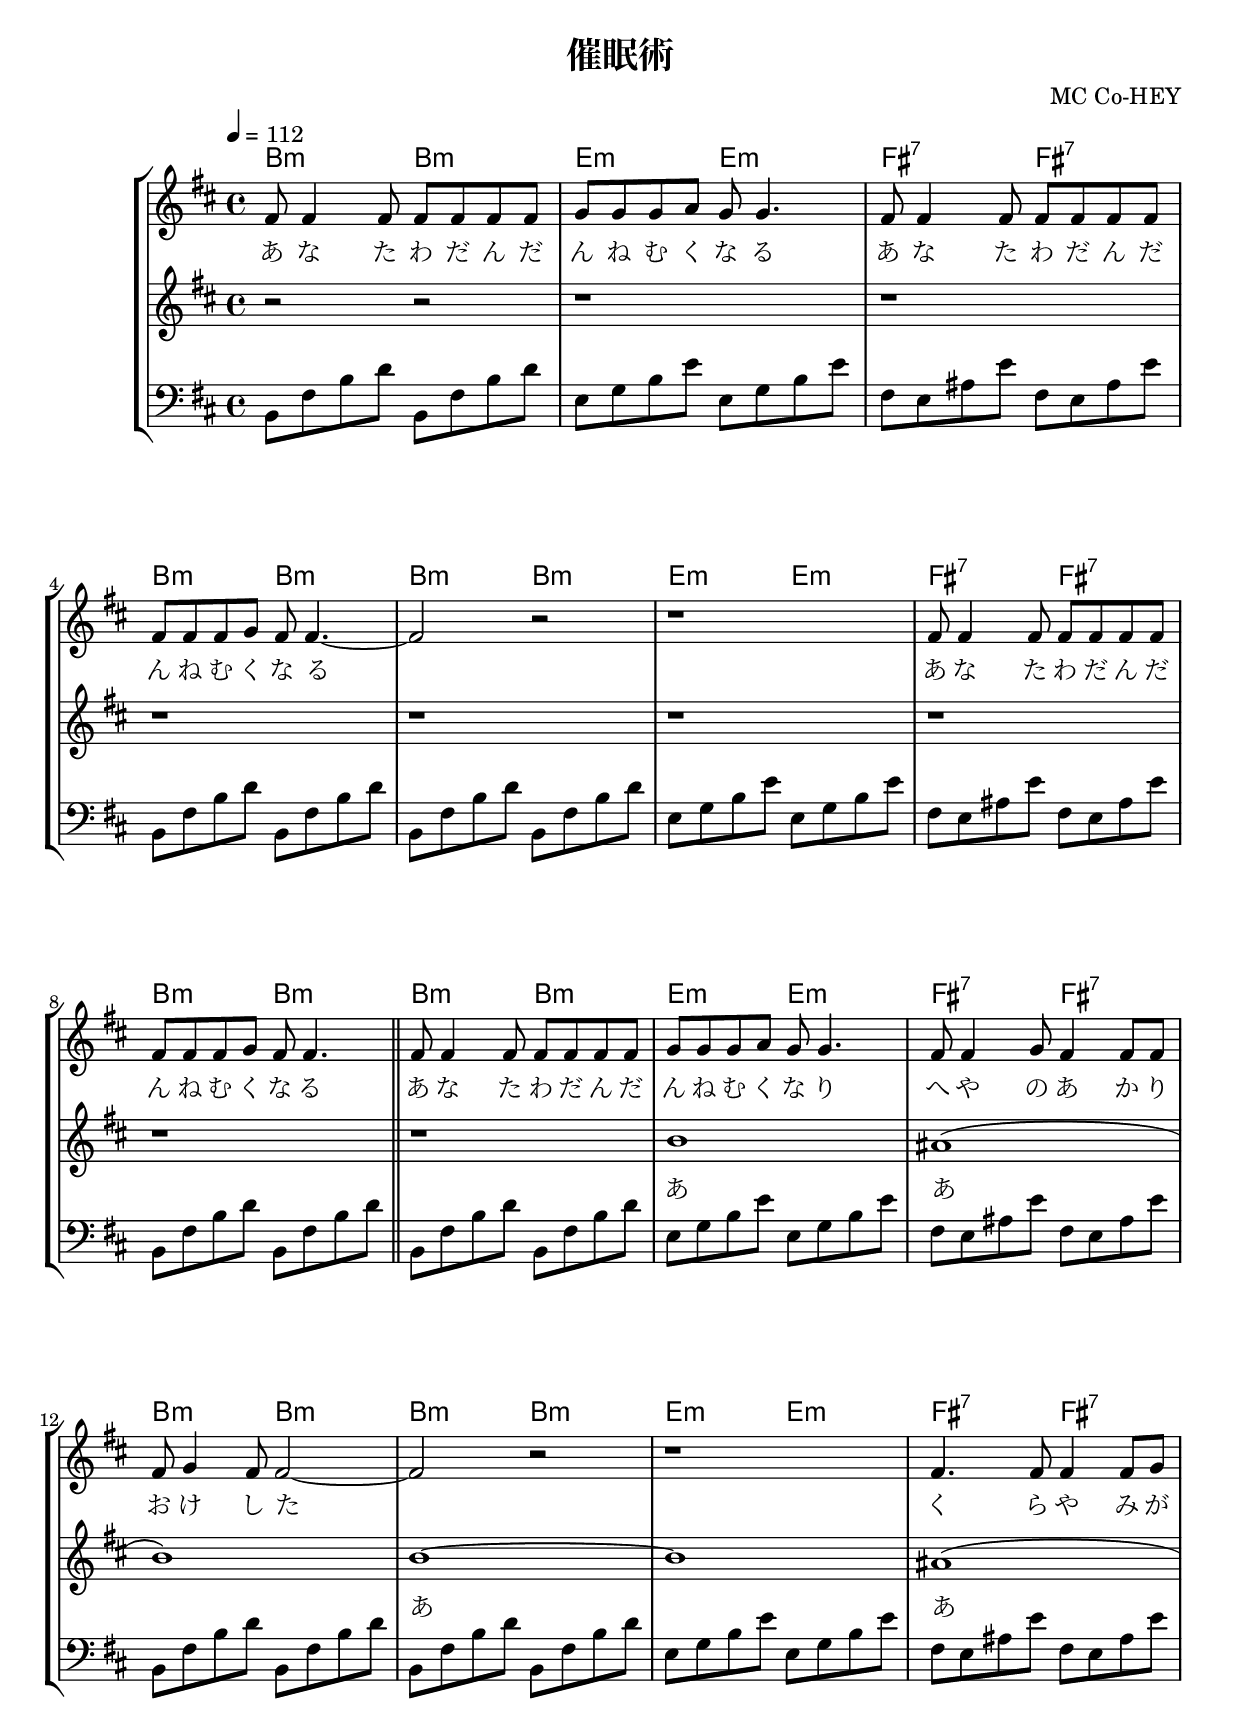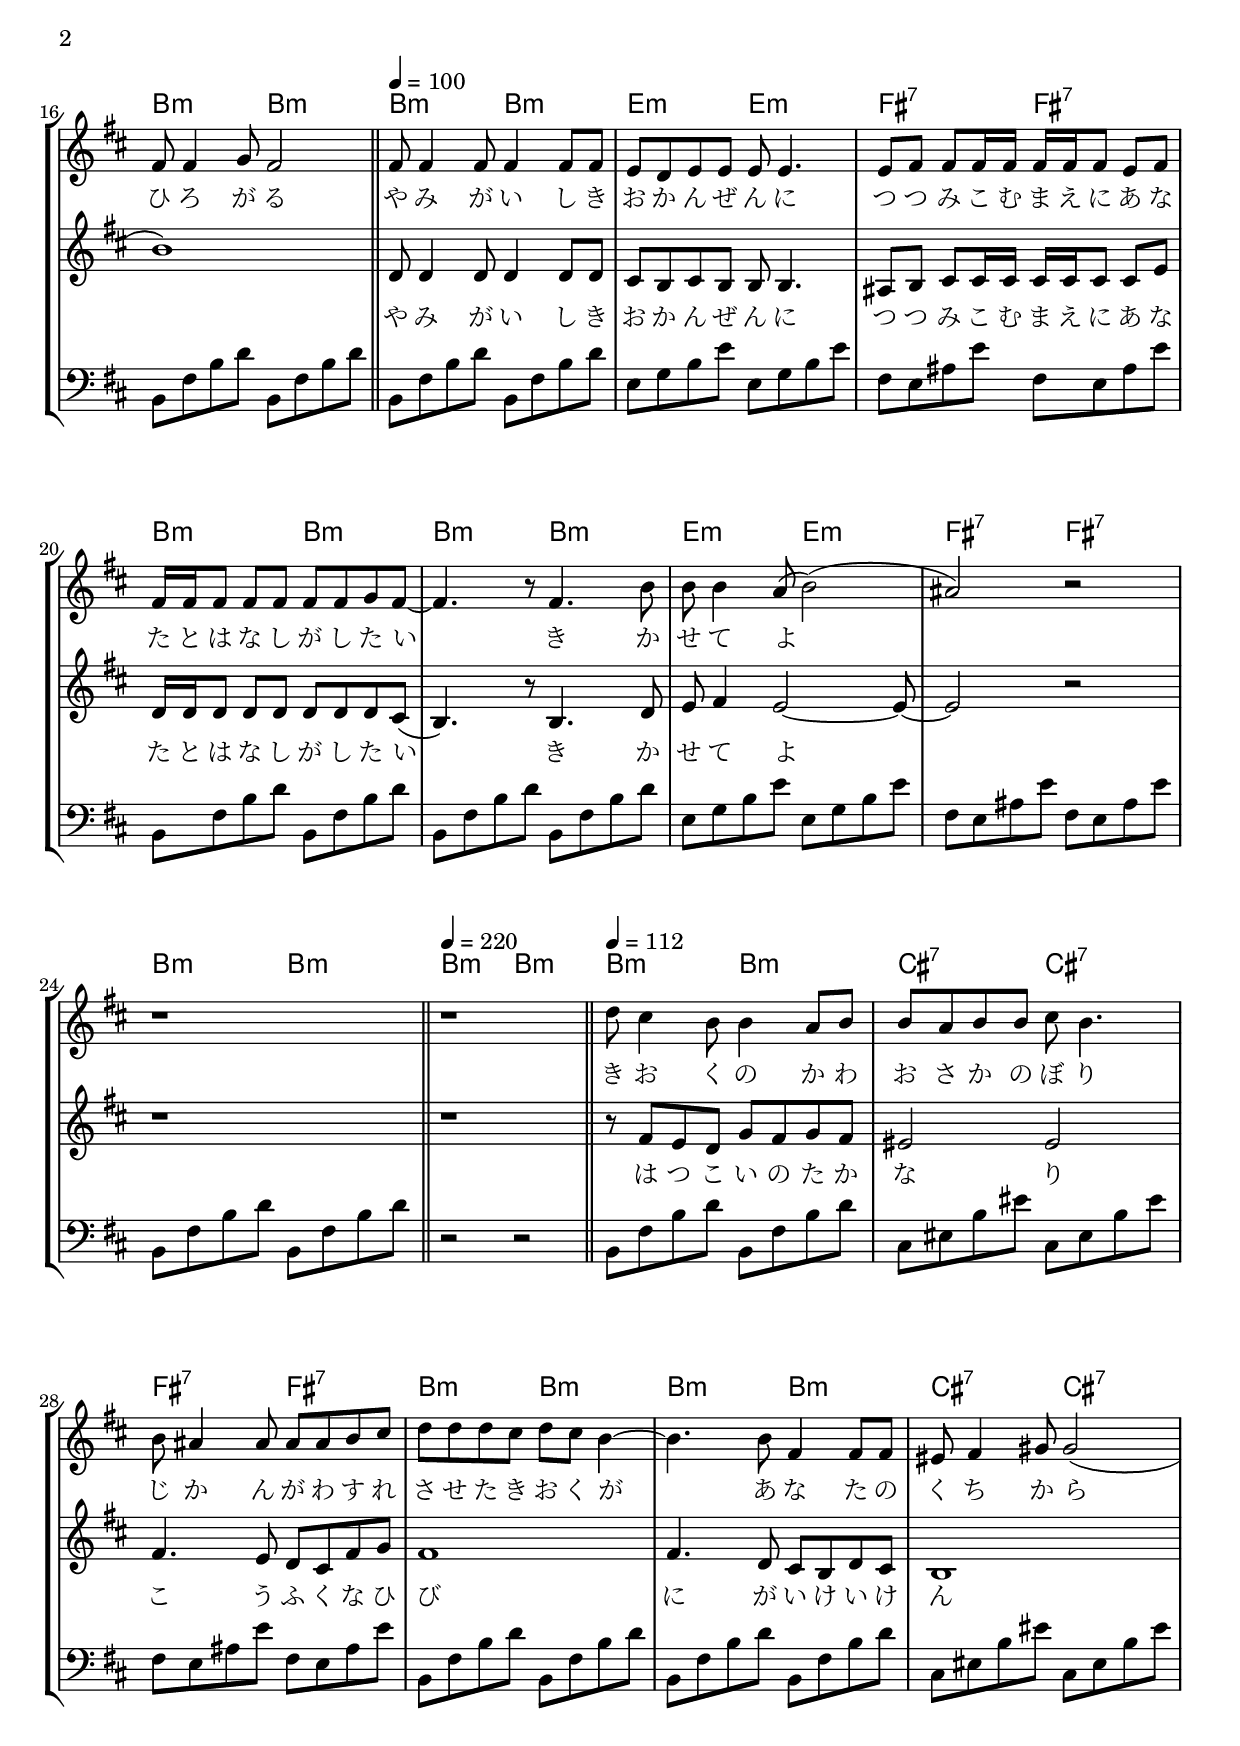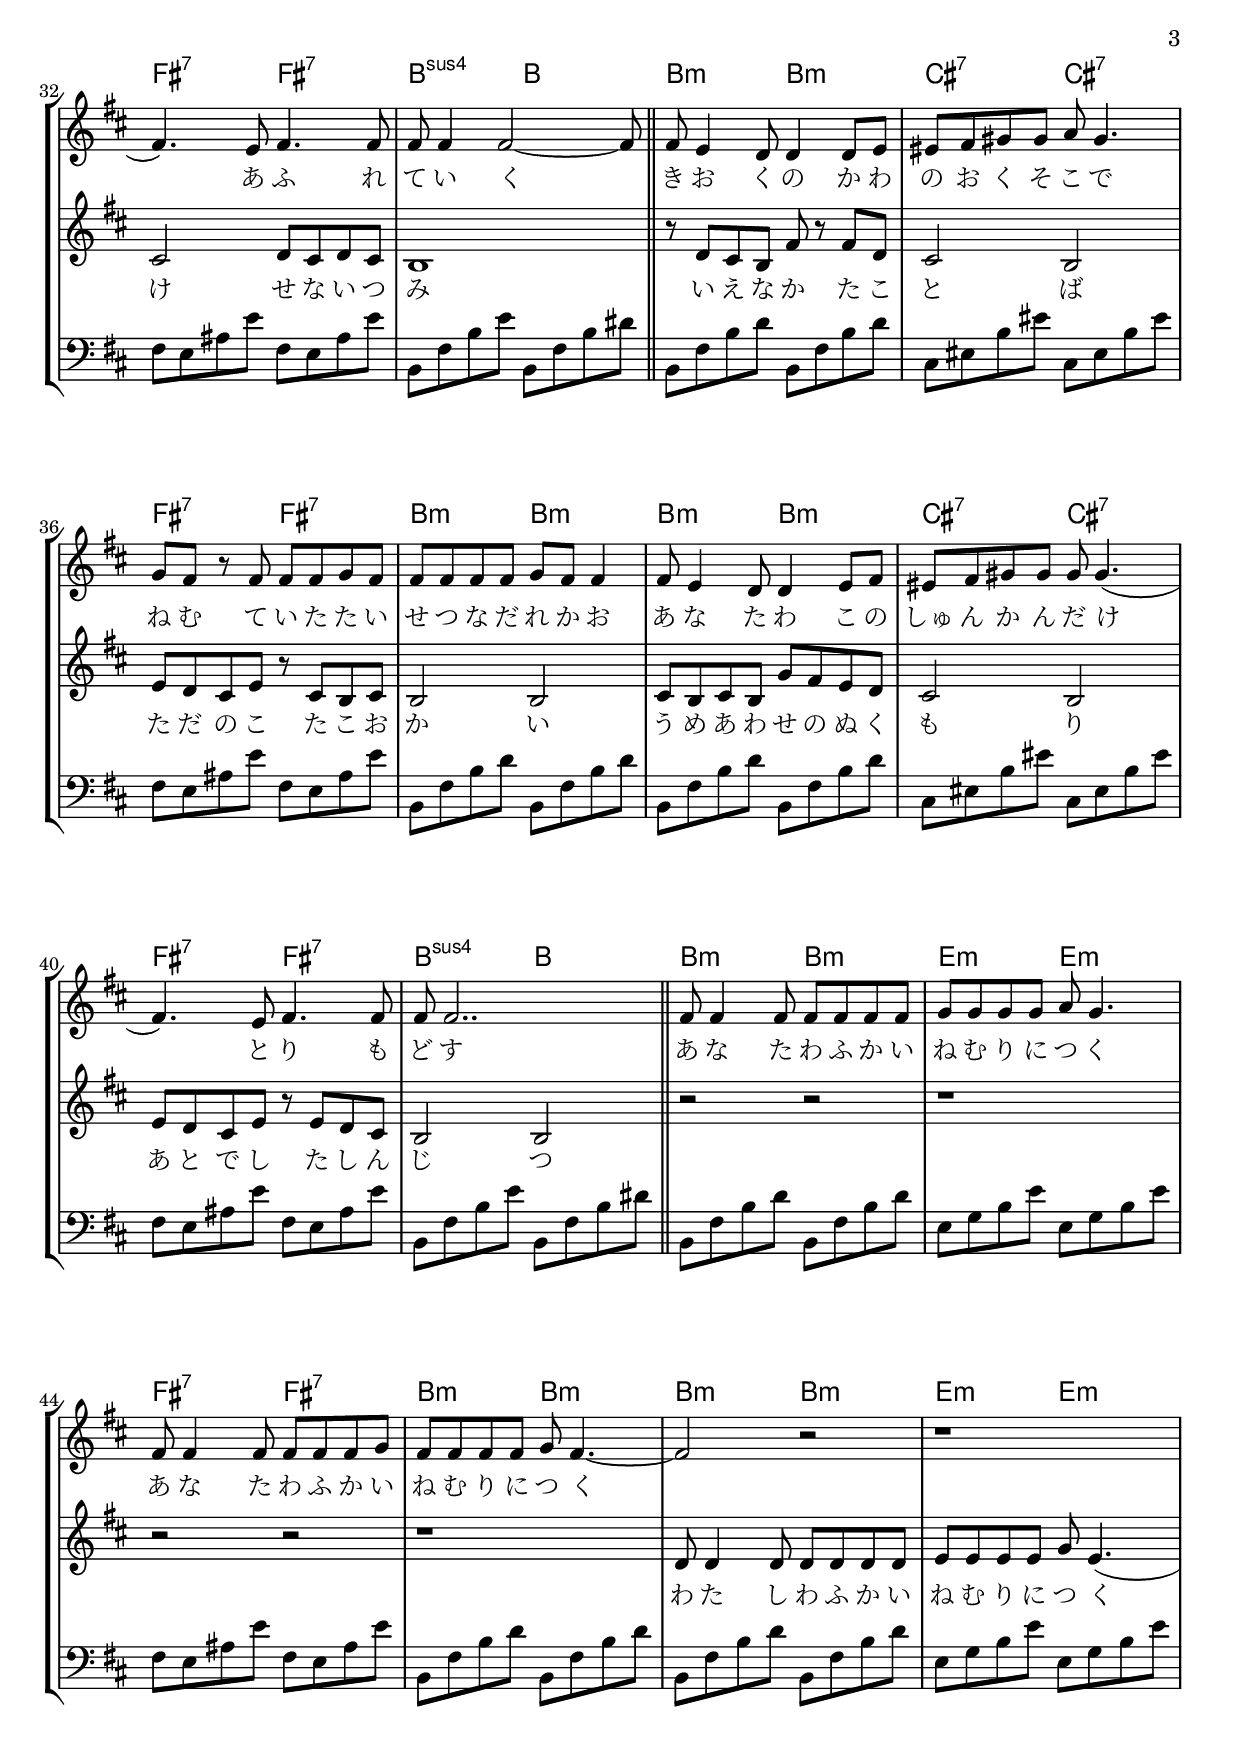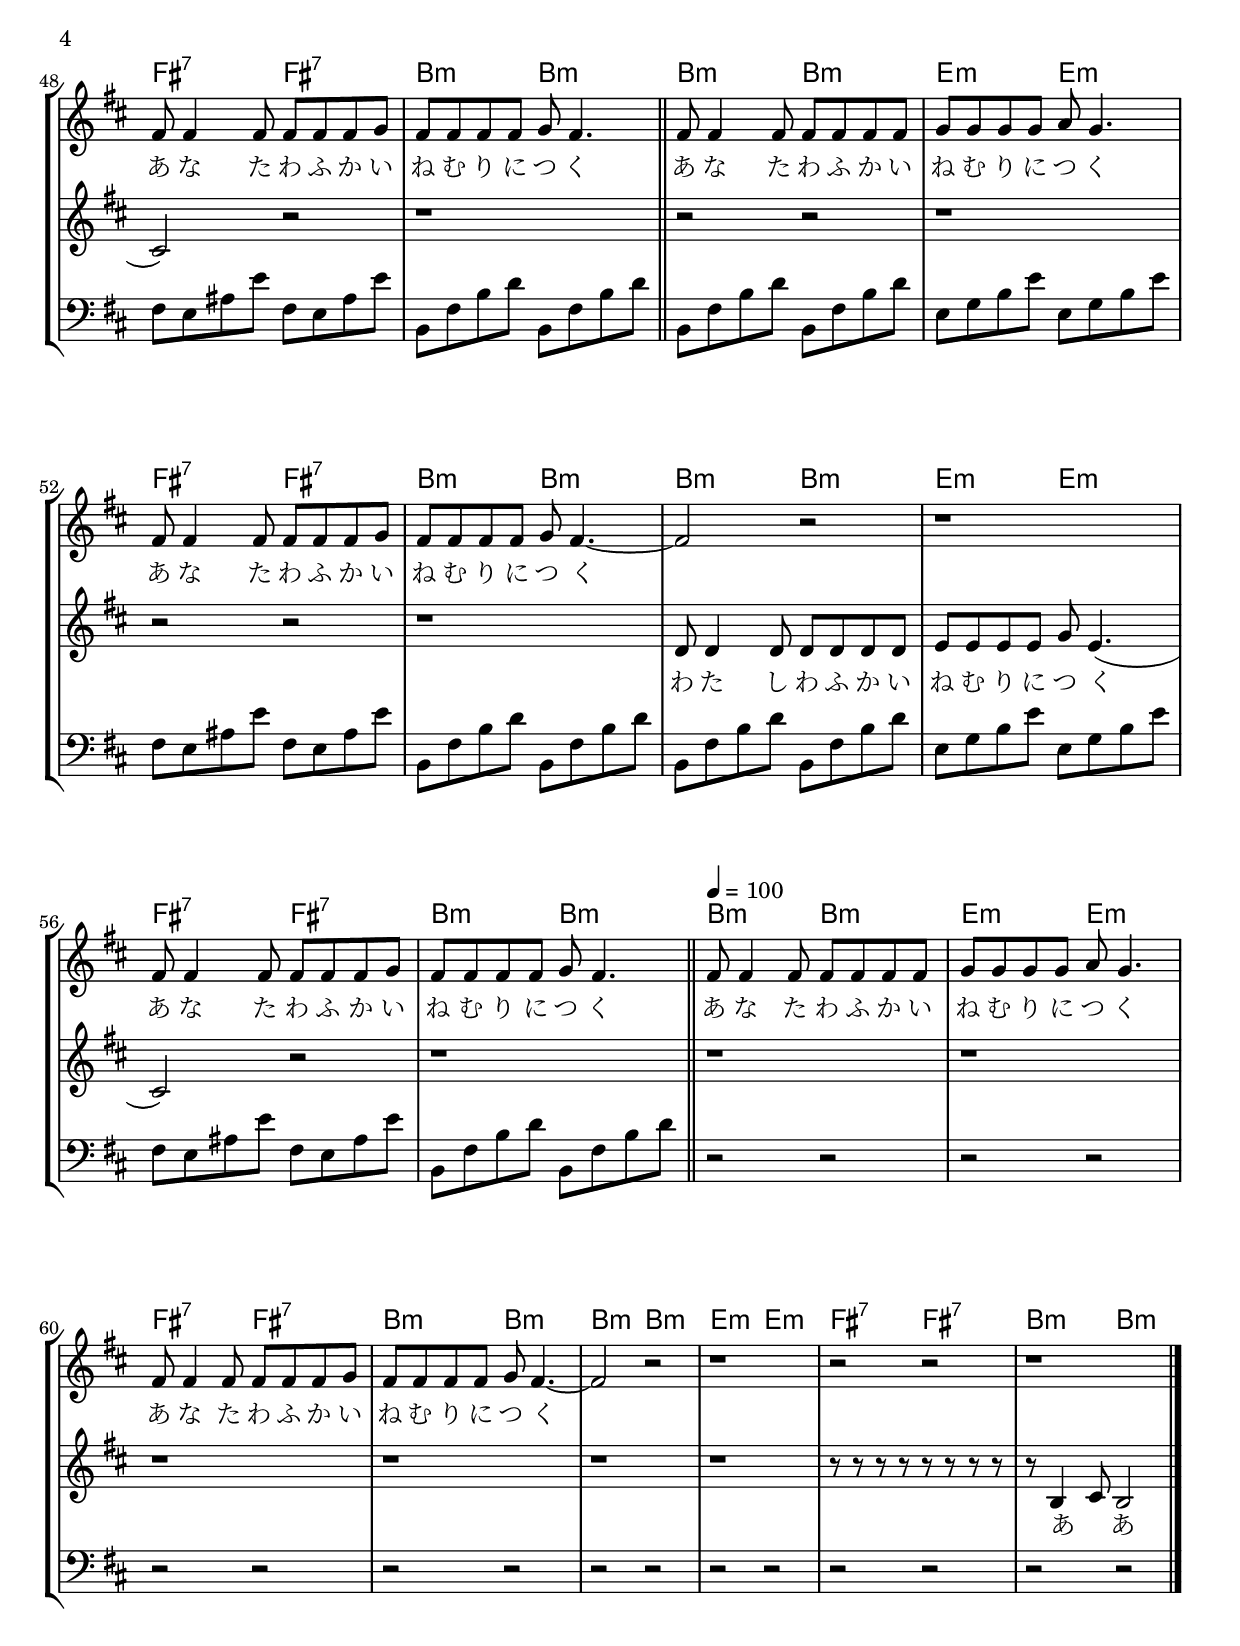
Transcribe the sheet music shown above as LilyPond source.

\version "2.12.1"

\header {
	title = \markup {催眠術}
	composer = \markup \center-column {"MC Co-HEY"}
}

harmony = \chordmode {
	b2:m b:m e:m e:m fis:7 fis:7 b:m b:m b:m b:m e:m e:m fis:7 fis:7 b:m b:m 

	b:m b:m e:m e:m fis:7 fis:7 b:m b:m b:m b:m e:m e:m fis:7 fis:7 b:m b:m 

	b:m b:m e:m e:m fis:7 fis:7 b:m b:m b:m b:m e:m e:m fis:7 fis:7 b:m b:m 

	b:m b:m 

	b:m b:m cis:7 cis:7 fis:7 fis:7 b:m b:m b:m b:m cis:7 cis:7 fis:7 fis:7 b:sus4 b 

	b:m b:m cis:7 cis:7 fis:7 fis:7 b:m b:m b:m b:m cis:7 cis:7 fis:7 fis:7 b:sus4 b 

	b:m b:m e:m e:m fis:7 fis:7 b:m b:m b:m b:m e:m e:m fis:7 fis:7 b:m b:m 

	b:m b:m e:m e:m fis:7 fis:7 b:m b:m b:m b:m e:m e:m fis:7 fis:7 b:m b:m 

	b:m b:m e:m e:m fis:7 fis:7 b:m b:m b:m b:m e:m e:m fis:7 fis:7 b:m b:m 
}

melody = {
	\set Staff.midiInstrument = #"mmi0.36"
		\key d \major
	\tempo 4 = 112
fis'8  fis'4  fis'8  fis'8  fis'8  fis'8  fis'8 
	g'8  g'8  g'8  a'8  g'8  g'4. 
	fis'8  fis'4  fis'8  fis'8  fis'8  fis'8  fis'8 
	fis'8  fis'8  fis'8  g'8  fis'8  fis'4.~ 
	fis'2  r2 
	r1 
	fis'8  fis'4  fis'8  fis'8  fis'8  fis'8  fis'8 
	fis'8  fis'8  fis'8  g'8  fis'8  fis'4.
	\set Staff.midiInstrument = #"mmi0.36"
	fis'8  fis'4  fis'8  fis'8  fis'8  fis'8  fis'8 
	g'8  g'8  g'8  a'8  g'8  g'4. 
	fis'8  fis'4  g'8  fis'4  fis'8  fis'8 
	fis'8  g'4  fis'8  fis'2~ 
	fis'2  r2 
	r1 
	fis'4.  fis'8  fis'4  fis'8  g'8 
	fis'8  fis'4  g'8  fis'2
	\set Staff.midiInstrument = #"mmi0.36"
		\tempo 4 = 100
fis'8  fis'4  fis'8  fis'4  fis'8  fis'8 
	e'8  d'8  e'8  e'8  e'8  e'4. 
	e'8  fis'8  fis'8  fis'16  fis'16  fis'16  fis'16  fis'8  e'8  fis'8 
	fis'16  fis'16  fis'8  fis'8  fis'8  fis'8  fis'8  g'8  fis'8~ 
	fis'4.  r8  fis'4.  b'8 
	b'8  b'4  a'8  (b'2) 
	(ais'2)  r2 
	r1
	\tempo 4 = 220
	r1   
	\set Staff.midiInstrument = #"mmi0.36"
		\tempo 4 = 112
d''8  cis''4  b'8  b'4  a'8  b'8 
	b'8  a'8  b'8  b'8  cis''8  b'4. 
	b'8  ais'4  ais'8  ais'8  ais'8  b'8  cis''8 
	d''8  d''8  d''8  cis''8  d''8  cis''8  b'4~ 
	b'4.  b'8  fis'4  fis'8  fis'8 
	eis'8  fis'4  gis'8  gis'2 
	(fis'4.)  e'8  fis'4.  fis'8 
	fis'8  fis'4  fis'2~fis'8
	\set Staff.midiInstrument = #"mmi0.36"
	fis'8  e'4  d'8  d'4  d'8  e'8 
	eis'8  fis'8  gis'8  gis'8  a'8  gis'4. 
	g'8  fis'8  r8  fis'8  fis'8  fis'8  g'8  fis'8 
	fis'8  fis'8  fis'8  fis'8  g'8  fis'8  fis'4 
	fis'8  e'4  d'8  d'4  e'8  fis'8 
	eis'8  fis'8  gis'8  gis'8  gis'8  gis'4. 
	(fis'4.)  e'8  fis'4.  fis'8 
	fis'8  fis'2..
	\set Staff.midiInstrument = #"mmi0.36"
	fis'8  fis'4  fis'8  fis'8  fis'8  fis'8  fis'8 
	g'8  g'8  g'8  g'8  a'8  g'4. 
	fis'8  fis'4  fis'8  fis'8  fis'8  fis'8  g'8 
	fis'8  fis'8  fis'8  fis'8  g'8  fis'4.~ 
	fis'2  r2 
	r1 
	fis'8  fis'4  fis'8  fis'8  fis'8  fis'8  g'8 
	fis'8  fis'8  fis'8  fis'8  g'8  fis'4.
	\set Staff.midiInstrument = #"mmi0.36"
	fis'8  fis'4  fis'8  fis'8  fis'8  fis'8  fis'8 
	g'8  g'8  g'8  g'8  a'8  g'4. 
	fis'8  fis'4  fis'8  fis'8  fis'8  fis'8  g'8 
	fis'8  fis'8  fis'8  fis'8  g'8  fis'4.~ 
	fis'2  r2 
	r1 
	fis'8  fis'4  fis'8  fis'8  fis'8  fis'8  g'8 
	fis'8  fis'8  fis'8  fis'8  g'8  fis'4.
	\set Staff.midiInstrument = #"mmi0.36"
		\tempo 4 = 100
fis'8  fis'4  fis'8  fis'8  fis'8  fis'8  fis'8 
	g'8  g'8  g'8  g'8  a'8  g'4. 
	fis'8  fis'4  fis'8  fis'8  fis'8  fis'8  g'8 
	fis'8  fis'8  fis'8  fis'8  g'8  fis'4.~ 
	fis'2  r2 
	r1 
	r2  r2~ 
	r1
 	\bar "|."
}

words = \lyricmode {
	あ  な  た  わ  だ  ん  だ  ん  ね  む  く  な  る  あ  な  た  わ  だ  ん  だ  ん  ね  む  く  な  る  あ  な  た  わ  だ  ん  だ  ん  ね  む  く  な  る  
	あ  な  た  わ  だ  ん  だ  ん  ね  む  く  な  り  へ  や  の  あ  か  り  お  け  し  た  く  ら  や  み  が  ひ  ろ  が  る  
	や  み  が  い  し  き  お  か  ん  ぜ  ん  に  つ  つ  み  こ  む  ま  え  に  あ  な  た  と  は  な  し  が  し  た  い  き  か  せ  て  よ  
	
	き  お  く  の  か  わ  お  さ  か  の  ぼ  り  じ  か  ん  が  わ  す  れ  さ  せ  た  き  お  く  が  あ  な  た  の  く  ち  か  ら  あ  ふ  れ  て  い  く  
	き  お  く  の  か  わ  の  お  く  そ  こ  で  ね  む  て  い  た  た  い  せ  つ  な  だ  れ  か  お  あ  な  た  わ  こ  の  しゅ  ん  か  ん  だ  け  と  り  も  ど  す  
	あ  な  た  わ  ふ  か  い  ね  む  り  に  つ  く  あ  な  た  わ  ふ  か  い  ね  む  り  に  つ  く  あ  な  た  わ  ふ  か  い  ね  む  り  に  つ  く  
	あ  な  た  わ  ふ  か  い  ね  む  り  に  つ  く  あ  な  た  わ  ふ  か  い  ね  む  り  に  つ  く  あ  な  た  わ  ふ  か  い  ね  む  り  に  つ  く  
	あ  な  た  わ  ふ  か  い  ね  む  り  に  つ  く  あ  な  た  わ  ふ  か  い  ね  む  り  に  つ  く  
}

secondmelody = {
	\set Staff.midiInstrument = #"fss0.23"
		\key d \major
	\tempo 4 = 112
r2 r2 
	r1
	r1 r1 r1 r1 r1 r1 	\set Staff.midiInstrument = #"Oboe"
	r1 
	b'1 
	ais'1 
	(b'1) 
	b'1~ 
	b'1 
	 ais'1 
	(b'1)
	\set Staff.midiInstrument = #"fss0.23"
		\tempo 4 = 100
d'8  d'4  d'8  d'4  d'8  d'8 
	cis'8  b8  cis'8  b8  b8  b4. 
	ais8  b8  cis'8  cis'16  cis'16  cis'16  cis'16  cis'8  cis'8  e'8 
	d'16  d'16  d'8  d'8  d'8  d'8  d'8  d'8  cis'8 
	(b4.)  r8  b4.  d'8 
	e'8  fis'4  e'2~e'8~ 
	e'2  r2 
	r1
	\tempo 4 = 220
	r1   
	\set Staff.midiInstrument = #"fss0.23"
		\tempo 4 = 112
r8  fis'8  e'8  d'8  g'8  fis'8  g'8  fis'8 
	eis'2  eis'2 
	fis'4.  e'8  d'8  cis'8  fis'8  g'8 
	fis'1 
	fis'4.  d'8  cis'8  b8  d'8  cis'8 
	b1 
	cis'2  d'8  cis'8  d'8  cis'8 
	b1
	\set Staff.midiInstrument = #"fss0.23"
	r8  d'8  cis'8  b8  fis'8  r8  fis'8  d'8 
	cis'2  b2 
	e'8  d'8  cis'8  e'8  r8  cis'8  b8  cis'8 
	b2  b2 
	cis'8  b8  cis'8  b8  g'8  fis'8  e'8  d'8 
	cis'2  b2 
	e'8  d'8  cis'8  e'8  r8  e'8  d'8  cis'8 
	b2  b2
	\set Staff.midiInstrument = #"fss0.23"
	r2 r2 
	r1 
	r2  r2 
	r1 
	d'8  d'4  d'8  d'8  d'8  d'8  d'8 
	e'8  e'8  e'8  e'8  g'8  e'4. 
	(cis'2)  r2 
	r1
	\set Staff.midiInstrument = #"fss0.23"
	r2 r2 
	r1 
	r2  r2 
	r1 
	d'8  d'4  d'8  d'8  d'8  d'8  d'8 
	e'8  e'8  e'8  e'8  g'8  e'4. 
	(cis'2)  r2 
	r1
	\set Staff.midiInstrument = #"Electric Piano2"
		\tempo 4 = 100
r1~ 
	r1 
	 r1 
	r1 
	r1~ 
	r1 
	 r8  r8  r8  r8  r8  r8  r8  r8 
	r8  b4  cis'8  b2
	\bar "|."
}

secondwords = \lyricmode {
	
	あ  あ  あ  あ  
	や  み  が  い  し  き  お  か  ん  ぜ  ん  に  つ  つ  み  こ  む  ま  え  に  あ  な  た  と  は  な  し  が  し  た  い  き  か  せ  て  よ  
	
	は  つ  こ  い  の  た  か  な  り  こ  う  ふ  く  な  ひ  び  に  が  い  け  い  け  ん  け  せ  な  い  つ  み  
	い  え  な  か  た  こ  と  ば  た  だ  の  こ  た  こ  お  か  い  う  め  あ  わ  せ  の  ぬ  く  も  り  あ  と  で  し  た  し  ん  じ  つ  
	わ  た  し  わ  ふ  か  い  ね  む  り  に  つ  く  
	わ  た  し  わ  ふ  か  い  ね  む  り  に  つ  く  
	あ  あ  あ  
}

tempochange = {
	\tempo 4 = 112
	r1 | r1 | r1 | r1 | r1 | r1 | r1 | r1 \bar "||"
	\tempo 4 = 112
	r1 | r1 | r1 | r1 | r1 | r1 | r1 | r1 \bar "||"
	\tempo 4 = 100
	r1 | r1 | r1 | r1 | r1 | r1 | r1 | r1 \bar "||"
	\tempo 4 = 220
	r1 \bar "||"
	\tempo 4 = 112
	r1 | r1 | r1 | r1 | r1 | r1 | r1 | r1 \bar "||"
	\tempo 4 = 112
	r1 | r1 | r1 | r1 | r1 | r1 | r1 | r1 \bar "||"
	\tempo 4 = 112
	r1 | r1 | r1 | r1 | r1 | r1 | r1 | r1 \bar "||"
	\tempo 4 = 112
	r1 | r1 | r1 | r1 | r1 | r1 | r1 | r1 \bar "||"
	\tempo 4 = 100
	r1 | r1 | r1 | r1 | r1 | r1 | r1 | r1 \bar "|."
}

mainacc = {
	\clef bass
	\set Staff.midiInstrument = #"Electric Piano 1"
	\key d \major
	\tempo 4 = 112
	b,8 fis8 b8 d'8
	b,8 fis8 b8 d'8
	e8 g8 b8 e'8
	e8 g8 b8 e'8
	fis8 e8 ais8 e'8
	fis8 e8 ais8 e'8
	b,8 fis8 b8 d'8
	b,8 fis8 b8 d'8
	b,8 fis8 b8 d'8
	b,8 fis8 b8 d'8
	e8 g8 b8 e'8
	e8 g8 b8 e'8
	fis8 e8 ais8 e'8
	fis8 e8 ais8 e'8
	b,8 fis8 b8 d'8
	b,8 fis8 b8 d'8
	\bar "||"

	\set Staff.midiInstrument = #"Electric Piano 1"
	b,8 fis8 b8 d'8
	b,8 fis8 b8 d'8
	e8 g8 b8 e'8
	e8 g8 b8 e'8
	fis8 e8 ais8 e'8
	fis8 e8 ais8 e'8
	b,8 fis8 b8 d'8
	b,8 fis8 b8 d'8
	b,8 fis8 b8 d'8
	b,8 fis8 b8 d'8
	e8 g8 b8 e'8
	e8 g8 b8 e'8
	fis8 e8 ais8 e'8
	fis8 e8 ais8 e'8
	b,8 fis8 b8 d'8
	b,8 fis8 b8 d'8
	\bar "||"

	\set Staff.midiInstrument = #"Electric Piano 1"
	\tempo 4 = 100
	b,8 fis8 b8 d'8
	b,8 fis8 b8 d'8
	e8 g8 b8 e'8
	e8 g8 b8 e'8
	fis8 e8 ais8 e'8
	fis8 e8 ais8 e'8
	b,8 fis8 b8 d'8
	b,8 fis8 b8 d'8
	b,8 fis8 b8 d'8
	b,8 fis8 b8 d'8
	e8 g8 b8 e'8
	e8 g8 b8 e'8
	fis8 e8 ais8 e'8
	fis8 e8 ais8 e'8
	b,8 fis8 b8 d'8
	b,8 fis8 b8 d'8
	\bar "||"

	\set Staff.midiInstrument = #"Acoustic grand"
	\tempo 4 = 220
	r2
	r2
	\bar "||"

	\set Staff.midiInstrument = #"Electric Piano 1"
	\tempo 4 = 112
	b,8 fis8 b8 d'8
	b,8 fis8 b8 d'8
	cis8 eis8 b8 eis'8
	cis8 eis8 b8 eis'8
	fis8 e8 ais8 e'8
	fis8 e8 ais8 e'8
	b,8 fis8 b8 d'8
	b,8 fis8 b8 d'8
	b,8 fis8 b8 d'8
	b,8 fis8 b8 d'8
	cis8 eis8 b8 eis'8
	cis8 eis8 b8 eis'8
	fis8 e8 ais8 e'8
	fis8 e8 ais8 e'8
	b,8 fis8 b8 e'8
	b,8 fis8 b8 dis'8
	\bar "||"

	\set Staff.midiInstrument = #"Electric Piano 1"
	b,8 fis8 b8 d'8
	b,8 fis8 b8 d'8
	cis8 eis8 b8 eis'8
	cis8 eis8 b8 eis'8
	fis8 e8 ais8 e'8
	fis8 e8 ais8 e'8
	b,8 fis8 b8 d'8
	b,8 fis8 b8 d'8
	b,8 fis8 b8 d'8
	b,8 fis8 b8 d'8
	cis8 eis8 b8 eis'8
	cis8 eis8 b8 eis'8
	fis8 e8 ais8 e'8
	fis8 e8 ais8 e'8
	b,8 fis8 b8 e'8
	b,8 fis8 b8 dis'8
	\bar "||"

	\set Staff.midiInstrument = #"Electric Piano 1"
	b,8 fis8 b8 d'8
	b,8 fis8 b8 d'8
	e8 g8 b8 e'8
	e8 g8 b8 e'8
	fis8 e8 ais8 e'8
	fis8 e8 ais8 e'8
	b,8 fis8 b8 d'8
	b,8 fis8 b8 d'8
	b,8 fis8 b8 d'8
	b,8 fis8 b8 d'8
	e8 g8 b8 e'8
	e8 g8 b8 e'8
	fis8 e8 ais8 e'8
	fis8 e8 ais8 e'8
	b,8 fis8 b8 d'8
	b,8 fis8 b8 d'8
	\bar "||"

	\set Staff.midiInstrument = #"Electric Piano 1"
	b,8 fis8 b8 d'8
	b,8 fis8 b8 d'8
	e8 g8 b8 e'8
	e8 g8 b8 e'8
	fis8 e8 ais8 e'8
	fis8 e8 ais8 e'8
	b,8 fis8 b8 d'8
	b,8 fis8 b8 d'8
	b,8 fis8 b8 d'8
	b,8 fis8 b8 d'8
	e8 g8 b8 e'8
	e8 g8 b8 e'8
	fis8 e8 ais8 e'8
	fis8 e8 ais8 e'8
	b,8 fis8 b8 d'8
	b,8 fis8 b8 d'8
	\bar "||"

	\set Staff.midiInstrument = #"Acoustic grand"
	\tempo 4 = 100
	r2
	r2
	r2
	r2
	r2
	r2
	r2
	r2
	r2
	r2
	r2
	r2
	r2
	r2
	r2
	r2
	\bar "|."
}

subacc = {
	\clef bass
	\set Staff.midiInstrument = #"Steel Drums"
	\key d \major
	\tempo 4 = 112
	b,4 r4
	b,4 r4
	e4 r4
	e4 r4
	fis4 r4
	fis4 r4
	b,4 r4
	b,4 r4
	b,4 r4
	b,4 r4
	e4 r4
	e4 r4
	fis4 r4
	fis4 r4
	b,4 r4
	b,4 r4
	\bar "||"

	\set Staff.midiInstrument = #"Steel Drums"
	b,4 r4
	b,4 r4
	e4 r4
	e4 r4
	fis4 r4
	fis4 r4
	b,4 r4
	b,4 r4
	b,4 r4
	b,4 r4
	e4 r4
	e4 r4
	fis4 r4
	fis4 r4
	b,4 r4
	b,4 r4
	\bar "||"

	\set Staff.midiInstrument = #"Steel Drums"
	\tempo 4 = 100
	b,4 b,4
	b,4 b,4
	e4 e4
	e4 e4
	fis4 fis4
	fis4 fis4
	b,4 b,4
	b,4 b,4
	b,4 b,4
	b,4 b,4
	e4 e4
	e4 e4
	fis4 fis4
	fis4 fis4
	b,4 b,4
	b,4 b,4
	\bar "||"

	\set Staff.midiInstrument = #"Acoustic grand"
	\tempo 4 = 220
	r2
	r2
	\bar "||"

	\set Staff.midiInstrument = #"Vibraphone"
	\tempo 4 = 112
	b,4 b,4
	b,4 b,4
	cis4 cis4
	cis4 cis4
	fis4 fis4
	fis4 fis4
	b,4 b,4
	b,4 b,4
	b,4 b,4
	b,4 b,4
	cis4 cis4
	cis4 cis4
	fis4 fis4
	fis4 fis4
	b,4 b,4
	b,4 b,4
	\bar "||"

	\set Staff.midiInstrument = #"Vibraphone"
	b,4 b,4
	b,4 b,4
	cis4 cis4
	cis4 cis4
	fis4 fis4
	fis4 fis4
	b,4 b,4
	b,4 b,4
	b,4 b,4
	b,4 b,4
	cis4 cis4
	cis4 cis4
	fis4 fis4
	fis4 fis4
	b,4 b,4
	b,4 b,4
	\bar "||"

	\set Staff.midiInstrument = #"Drawbar Organ"
	b,4 r4
	b,4 r4
	e4 r4
	e4 r4
	fis4 r4
	fis4 r4
	b,4 r4
	b,4 r4
	b,4 r4
	b,4 r4
	e4 r4
	e4 r4
	fis4 r4
	fis4 r4
	b,4 r4
	b,4 r4
	\bar "||"

	\set Staff.midiInstrument = #"Acoustic grand"
	r2
	r2
	r2
	r2
	r2
	r2
	r2
	r2
	r2
	r2
	r2
	r2
	r2
	r2
	r2
	r2
	\bar "||"

	\set Staff.midiInstrument = #"Acoustic grand"
	\tempo 4 = 100
	r2
	r2
	r2
	r2
	r2
	r2
	r2
	r2
	r2
	r2
	r2
	r2
	r2
	r2
	r2
	r2
	\bar "|."
}

percA = {
	\drummode {
	r1 |r1 |r1 |r1 |r1 |r1 |r1 |r1 \bar "||"
	r1 |r1 |r1 |r1 |r1 |r1 |r1 |r1 \bar "||"
	r1 |r1 |r1 |r1 |r1 |r1 |r1 |r1 \bar "||"
	r1 \bar "||"
	hh4 hh8 hh2 r8  |\times 16/32{ hh2 hh8. hh8. hh4. hh2. } |hh4 hh8 hh2 r8  |hh4 hh8 hh4 hh4.  |hh4 hh8 hh2 r8  |\times 16/32{ hh2 hh8. hh8. hh4. hh2. } |hh4 hh8 hh2 r8  |\times 16/32{ hh2 hh8. hh1 r4 r16 } \bar "||"
	hh4 hh8 hh2 r8  |\times 16/32{ hh2 hh8. hh8. hh4. hh2. } |hh4 hh8 hh2 r8  |hh4 hh8 hh4 hh4.  |hh4 hh8 hh2 r8  |\times 16/32{ hh2 hh8. hh8. hh4. hh2. } |hh4 hh8 hh2 r8  |\times 16/32{ hh2 hh8. hh1 r4 r16 } \bar "||"
	r1 |r1 |r1 |r1 |r1 |r1 |r1 |r1 \bar "||"
	r1 |r1 |r1 |r1 |r1 |r1 |r1 |r1 \bar "||"
	r1 |r1 |r1 |r1 |r1 |r1 |r1 |r1 \bar "|."
	}
}

percB = {
	\drummode {
	r1 |r1 |r1 |r1 |r1 |r1 |r1 |r1 \bar "||"
	r1 |r1 |r1 |r1 |r1 |r1 |r1 |r1 \bar "||"
	r1 |r1 |r1 |r1 |r1 |r1 |r1 |r1 \bar "||"
	r1 \bar "||"
	r16 hhp8 hhp8 hhp2 r8.  |\times 16/32{ r8 hhp4 hhp4 hhp8 hhp2 r8 hhp2 r8 } |r16 hhp8 hhp8 hhp2 r8.  |r16 hhp8 hhp8 hhp8. hhp2  |r16 hhp8 hhp8 hhp2 r8.  |\times 16/32{ r8 hhp4 hhp4 hhp8 hhp2 r8 hhp2 r8 } |r16 hhp8 hhp8 hhp2 r8.  |\times 16/32{ r8 hhp4 hhp4 hhp8 hhp1 r4 } \bar "||"
	r16 hhp8 hhp8 hhp2 r8.  |\times 16/32{ r8 hhp4 hhp4 hhp8 hhp2 r8 hhp2 r8 } |r16 hhp8 hhp8 hhp2 r8.  |r16 hhp8 hhp8 hhp8. hhp2  |r16 hhp8 hhp8 hhp2 r8.  |\times 16/32{ r8 hhp4 hhp4 hhp8 hhp2 r8 hhp2 r8 } |r16 hhp8 hhp8 hhp2 r8.  |\times 16/32{ r8 hhp4 hhp4 hhp8 hhp1 r4 } \bar "||"
	r1 |r1 |r1 |r1 |r1 |r1 |r1 |r1 \bar "||"
	r1 |r1 |r1 |r1 |r1 |r1 |r1 |r1 \bar "||"
	r1 |r1 |r1 |r1 |r1 |r1 |r1 |r1 \bar "|."
	}
}

percC = {
	\drummode {
	r1 |r1 |r1 |r1 |r1 |r1 |r1 |r1 \bar "||"
	r1 |r1 |r1 |r1 |r1 |r1 |r1 |r1 \bar "||"
	r1 |r1 |r1 |r1 |r1 |r1 |r1 |r1 \bar "||"
	r1 \bar "||"
	r1  |\times 16/32{ r1 r2 hho2 } |r1  |\times 16/32{ r1 r2 hho2 } |r1  |\times 16/32{ r1 r2 hho2 } |r1  |\times 16/32{ r1 r2 hho2 } \bar "||"
	r1  |\times 16/32{ r1 r2 hho2 } |r1  |\times 16/32{ r1 r2 hho2 } |r1  |\times 16/32{ r1 r2 hho2 } |r1  |\times 16/32{ r1 r2 hho2 } \bar "||"
	r1 |r1 |r1 |r1 |r1 |r1 |r1 |r1 \bar "||"
	r1 |r1 |r1 |r1 |r1 |r1 |r1 |r1 \bar "||"
	r1 |r1 |r1 |r1 |r1 |r1 |r1 |r1 \bar "|."
	}
}

percD = {
	\drummode {
	r1 |r1 |r1 |r1 |r1 |r1 |r1 |r1 \bar "||"
	r1 |r1 |r1 |r1 |r1 |r1 |r1 |r1 \bar "||"
	r1 |r1 |r1 |r1 |r1 |r1 |r1 |r1 \bar "||"
	r1 \bar "||"
	bd8. bd8. bd2 bd8  |\times 16/32{ bd4. bd4. bd2 bd2 bd4 } |bd8. bd8. bd2 bd8  |bd8. bd8. bd2 r8  |bd8. bd8. bd2 bd8  |\times 16/32{ bd4. bd4. bd2 bd2 bd4 } |bd8. bd8. bd2 bd8  |\times 16/32{ bd4. bd4. bd8 bd2 r8 bd2 } \bar "||"
	bd8. bd8. bd2 bd8  |\times 16/32{ bd4. bd4. bd2 bd2 bd4 } |bd8. bd8. bd2 bd8  |bd8. bd8. bd2 r8  |bd8. bd8. bd2 bd8  |\times 16/32{ bd4. bd4. bd2 bd2 bd4 } |bd8. bd8. bd2 bd8  |\times 16/32{ bd4. bd4. bd8 bd2 r8 bd2 } \bar "||"
	r1 |r1 |r1 |r1 |r1 |r1 |r1 |r1 \bar "||"
	r1 |r1 |r1 |r1 |r1 |r1 |r1 |r1 \bar "||"
	r1 |r1 |r1 |r1 |r1 |r1 |r1 |r1 \bar "|."
	}
}

percE = {
	\drummode {
	r1 |r1 |r1 |r1 |r1 |r1 |r1 |r1 \bar "||"
	r1 |r1 |r1 |r1 |r1 |r1 |r1 |r1 \bar "||"
	r1 |r1 |r1 |r1 |r1 |r1 |r1 |r1 \bar "||"
	r1 \bar "||"
	r2 ss2  |\times 16/32{ r1 ss1 } |r2 ss2  |\times 16/32{ r1 ss1 } |r2 ss2  |\times 16/32{ r1 ss1 } |r2 ss2  |\times 16/32{ r1 ss1 } \bar "||"
	r2 ss2  |\times 16/32{ r1 ss1 } |r2 ss2  |\times 16/32{ r1 ss1 } |r2 ss2  |\times 16/32{ r1 ss1 } |r2 ss2  |\times 16/32{ r1 ss1 } \bar "||"
	r1 |r1 |r1 |r1 |r1 |r1 |r1 |r1 \bar "||"
	r1 |r1 |r1 |r1 |r1 |r1 |r1 |r1 \bar "||"
	r1 |r1 |r1 |r1 |r1 |r1 |r1 |r1 \bar "|."
	}
}

percF = {
	\drummode {
	r1 | r1 | r1 | r1 | r1 | r1 | r1 | r1 \bar "||"
	r1 | r1 | r1 | r1 | r1 | r1 | r1 | r1 \bar "||"
	r1 | r1 | r1 | r1 | r1 | r1 | r1 | r1 \bar "||"
	r1 \bar "||"
	r1 |r1 |r1 |r2 r8. sn16 sn4  |r1 |r1 |r1 |\times 16/32{ r1 sn4 sn8 sn2 r8 } \bar "||"
	r1 |r1 |r1 |r2 r8. sn16 sn4  |r1 |r1 |r1 |\times 16/32{ r1 sn4 sn8 sn2 r8 } \bar "||"
	r1 | r1 | r1 | r1 | r1 | r1 | r1 | r1 \bar "||"
	r1 | r1 | r1 | r1 | r1 | r1 | r1 | r1 \bar "||"
	r1 | r1 | r1 | r1 | r1 | r1 | r1 | r1 \bar "|."
	}
}

percG = {
	\drummode {
	r1 | r1 | r1 | r1 | r1 | r1 | r1 | r1 \bar "||"
	r1 | r1 | r1 | r1 | r1 | r1 | r1 | r1 \bar "||"
	r1 | r1 | r1 | r1 | r1 | r1 | r1 | r1 \bar "||"
	r1 \bar "||"
	r1 |r1 |r1 |r2. r8 tomml8  |r1 |r1 |r1 |r2. r8 tomml8  \bar "||"
	r1 |r1 |r1 |r2. r8 tomml8  |r1 |r1 |r1 |r2. r8 tomml8  \bar "||"
	r1 | r1 | r1 | r1 | r1 | r1 | r1 | r1 \bar "||"
	r1 | r1 | r1 | r1 | r1 | r1 | r1 | r1 \bar "||"
	r1 | r1 | r1 | r1 | r1 | r1 | r1 | r1 \bar "|."
	}
}

percH = {
	\drummode {
	r1 | r1 | r1 | r1 | r1 | r1 | r1 | r1 \bar "||"
	r1 | r1 | r1 | r1 | r1 | r1 | r1 | r1 \bar "||"
	r1 | r1 | r1 | r1 | r1 | r1 | r1 | r1 \bar "||"
	r1 \bar "||"
	r1 |r1 |r1 |r1 |r1 |r1 |r1 |\times 16/32{ r1 r2 r8 tommh4. } \bar "||"
	r1 |r1 |r1 |r1 |r1 |r1 |r1 |\times 16/32{ r1 r2 r8 tommh4. } \bar "||"
	r1 | r1 | r1 | r1 | r1 | r1 | r1 | r1 \bar "||"
	r1 | r1 | r1 | r1 | r1 | r1 | r1 | r1 \bar "||"
	r1 | r1 | r1 | r1 | r1 | r1 | r1 | r1 \bar "|."
	}
}

percI = {
	\drummode {
	r1 | r1 | r1 | r1 | r1 | r1 | r1 | r1 \bar "||"
	r1 | r1 | r1 | r1 | r1 | r1 | r1 | r1 \bar "||"
	r1 | r1 | r1 | r1 | r1 | r1 | r1 | r1 \bar "||"
	r1 \bar "||"
	r1 |r1 |r1 |r1 |r1 |r1 |r1 |\times 16/32{ r1 r2. tomfh4 } \bar "||"
	r1 |r1 |r1 |r1 |r1 |r1 |r1 |\times 16/32{ r1 r2. tomfh4 } \bar "||"
	r1 | r1 | r1 | r1 | r1 | r1 | r1 | r1 \bar "||"
	r1 | r1 | r1 | r1 | r1 | r1 | r1 | r1 \bar "||"
	r1 | r1 | r1 | r1 | r1 | r1 | r1 | r1 \bar "|."
	}
}

\score {
	<<
		\new StaffGroup <<
			\new ChordNames {\harmony}
			\new Voice = "melody" {\melody}
			\new Lyrics \lyricsto "melody" \words
			\new Voice = "secondmelody" {\secondmelody}
			\new Lyrics \lyricsto "secondmelody" \secondwords
			\new Staff = "mainacc" {\mainacc}
		>>
	>>
	\layout { }
}
